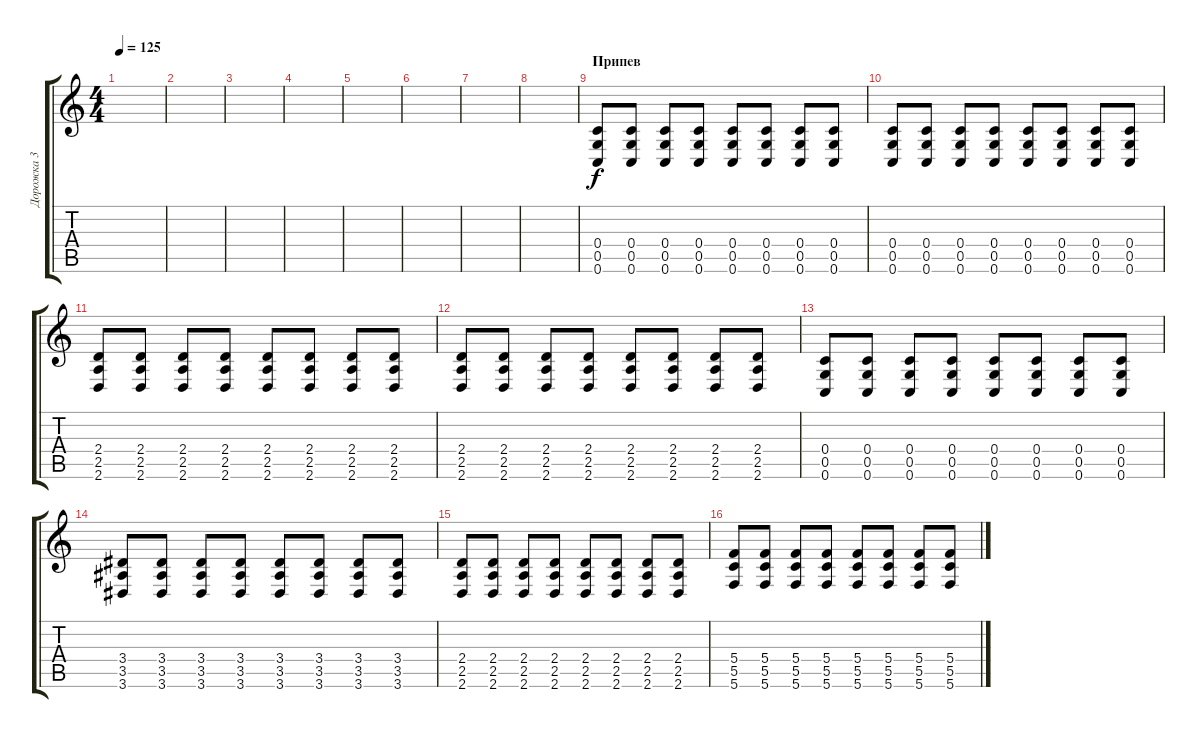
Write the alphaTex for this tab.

\track ("Дорожка 3" "Дорожка 3") {instrument distortionguitar}
\staff {score tabs}
\tuning (E4 B3 G3 C3 G2 C2) {hide}
\ts (4 4)
\tempo 125
\clef g2
\ks c
|
|
|
|
|
|
|
|
\section ("" "Припев")
(0.4 0.5 0.6).8 (0.4 0.5 0.6).8 (0.4 0.5 0.6).8 (0.4 0.5 0.6).8 (0.4 0.5 0.6).8 (0.4 0.5 0.6).8 (0.4 0.5 0.6).8 (0.4 0.5 0.6).8 |
(0.4 0.5 0.6).8 (0.4 0.5 0.6).8 (0.4 0.5 0.6).8 (0.4 0.5 0.6).8 (0.4 0.5 0.6).8 (0.4 0.5 0.6).8 (0.4 0.5 0.6).8 (0.4 0.5 0.6).8 |
(2.4 2.5 2.6).8 (2.4 2.5 2.6).8 (2.4 2.5 2.6).8 (2.4 2.5 2.6).8 (2.4 2.5 2.6).8 (2.4 2.5 2.6).8 (2.4 2.5 2.6).8 (2.4 2.5 2.6).8 |
(2.4 2.5 2.6).8 (2.4 2.5 2.6).8 (2.4 2.5 2.6).8 (2.4 2.5 2.6).8 (2.4 2.5 2.6).8 (2.4 2.5 2.6).8 (2.4 2.5 2.6).8 (2.4 2.5 2.6).8 |
(0.4 0.5 0.6).8 (0.4 0.5 0.6).8 (0.4 0.5 0.6).8 (0.4 0.5 0.6).8 (0.4 0.5 0.6).8 (0.4 0.5 0.6).8 (0.4 0.5 0.6).8 (0.4 0.5 0.6).8 |
(3.4 3.5 3.6).8 (3.4 3.5 3.6).8 (3.4 3.5 3.6).8 (3.4 3.5 3.6).8 (3.4 3.5 3.6).8 (3.4 3.5 3.6).8 (3.4 3.5 3.6).8 (3.4 3.5 3.6).8 |
(2.4 2.5 2.6).8 (2.4 2.5 2.6).8 (2.4 2.5 2.6).8 (2.4 2.5 2.6).8 (2.4 2.5 2.6).8 (2.4 2.5 2.6).8 (2.4 2.5 2.6).8 (2.4 2.5 2.6).8 |
(5.4 5.5 5.6).8 (5.4 5.5 5.6).8 (5.4 5.5 5.6).8 (5.4 5.5 5.6).8 (5.4 5.5 5.6).8 (5.4 5.5 5.6).8 (5.4 5.5 5.6).8 (5.4 5.5 5.6).8
